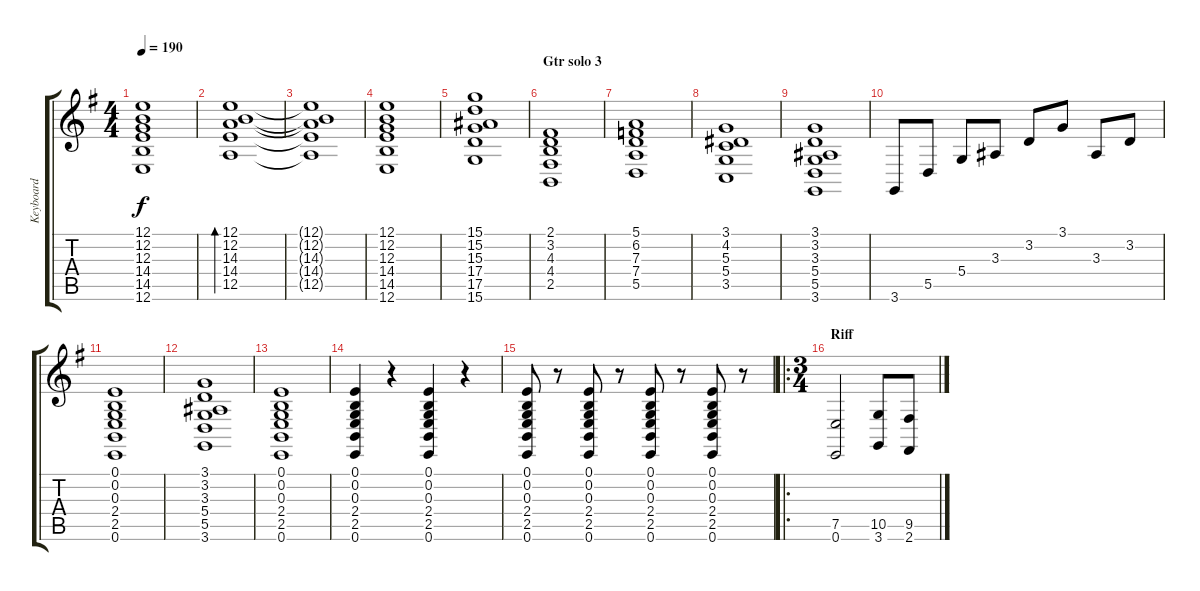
\track ("Keyboard" "Keyboard") {instrument lead1square}
\staff {score tabs}
\tuning (E4 B3 G3 D3 A2 E2) {hide}
\ts (4 4)
\tempo 190
\clef g2
\ks eminor
(12.1{t} 12.2{t} 12.3{t} 14.4{t} 14.5{t} 12.6{t}).1{dy f} |
(12.1 12.2 14.3 14.4 12.5).1{bd 480} |
(12.1{t} 12.2{t} 14.3{t} 14.4{t} 12.5{t}).1 |
(12.1 12.2 12.3 14.4 14.5 12.6).1 |
(15.1 15.2 15.3 17.4 17.5 15.6).1 |
\section ("" "Gtr solo 3")
(2.1 3.2 4.3 4.4 2.5).1 |
(5.1 6.2 7.3 7.4 5.5).1 |
(3.1 4.2 5.3 5.4 3.5).1 |
(3.1 3.2 3.3 5.4 5.5 3.6).1 |
3.6.8 5.5.8 5.4.8 3.3.8 3.2.8 3.1.8 3.3.8 3.2.8 |
(0.1 0.2 0.3 2.4 2.5 0.6).1 |
(3.1 3.2 3.3 5.4 5.5 3.6).1{volume 11} |
(0.1 0.2 0.3 2.4 2.5 0.6).1 |
(0.1 0.2 0.3 2.4 2.5 0.6).4{instrument lead1square} r.4 (0.1 0.2 0.3 2.4 2.5 0.6).4 r.4 |
(0.1 0.2 0.3 2.4 2.5 0.6).8 r.8 (0.1 0.2 0.3 2.4 2.5 0.6).8 r.8 (0.1 0.2 0.3 2.4 2.5 0.6).8 r.8 (0.1 0.2 0.3 2.4 2.5 0.6).8 r.8 |
\ro
\ts (3 4)
\section ("" "Riff")
(7.5 0.6).2 (10.5 3.6).8 (9.5 2.6).8
